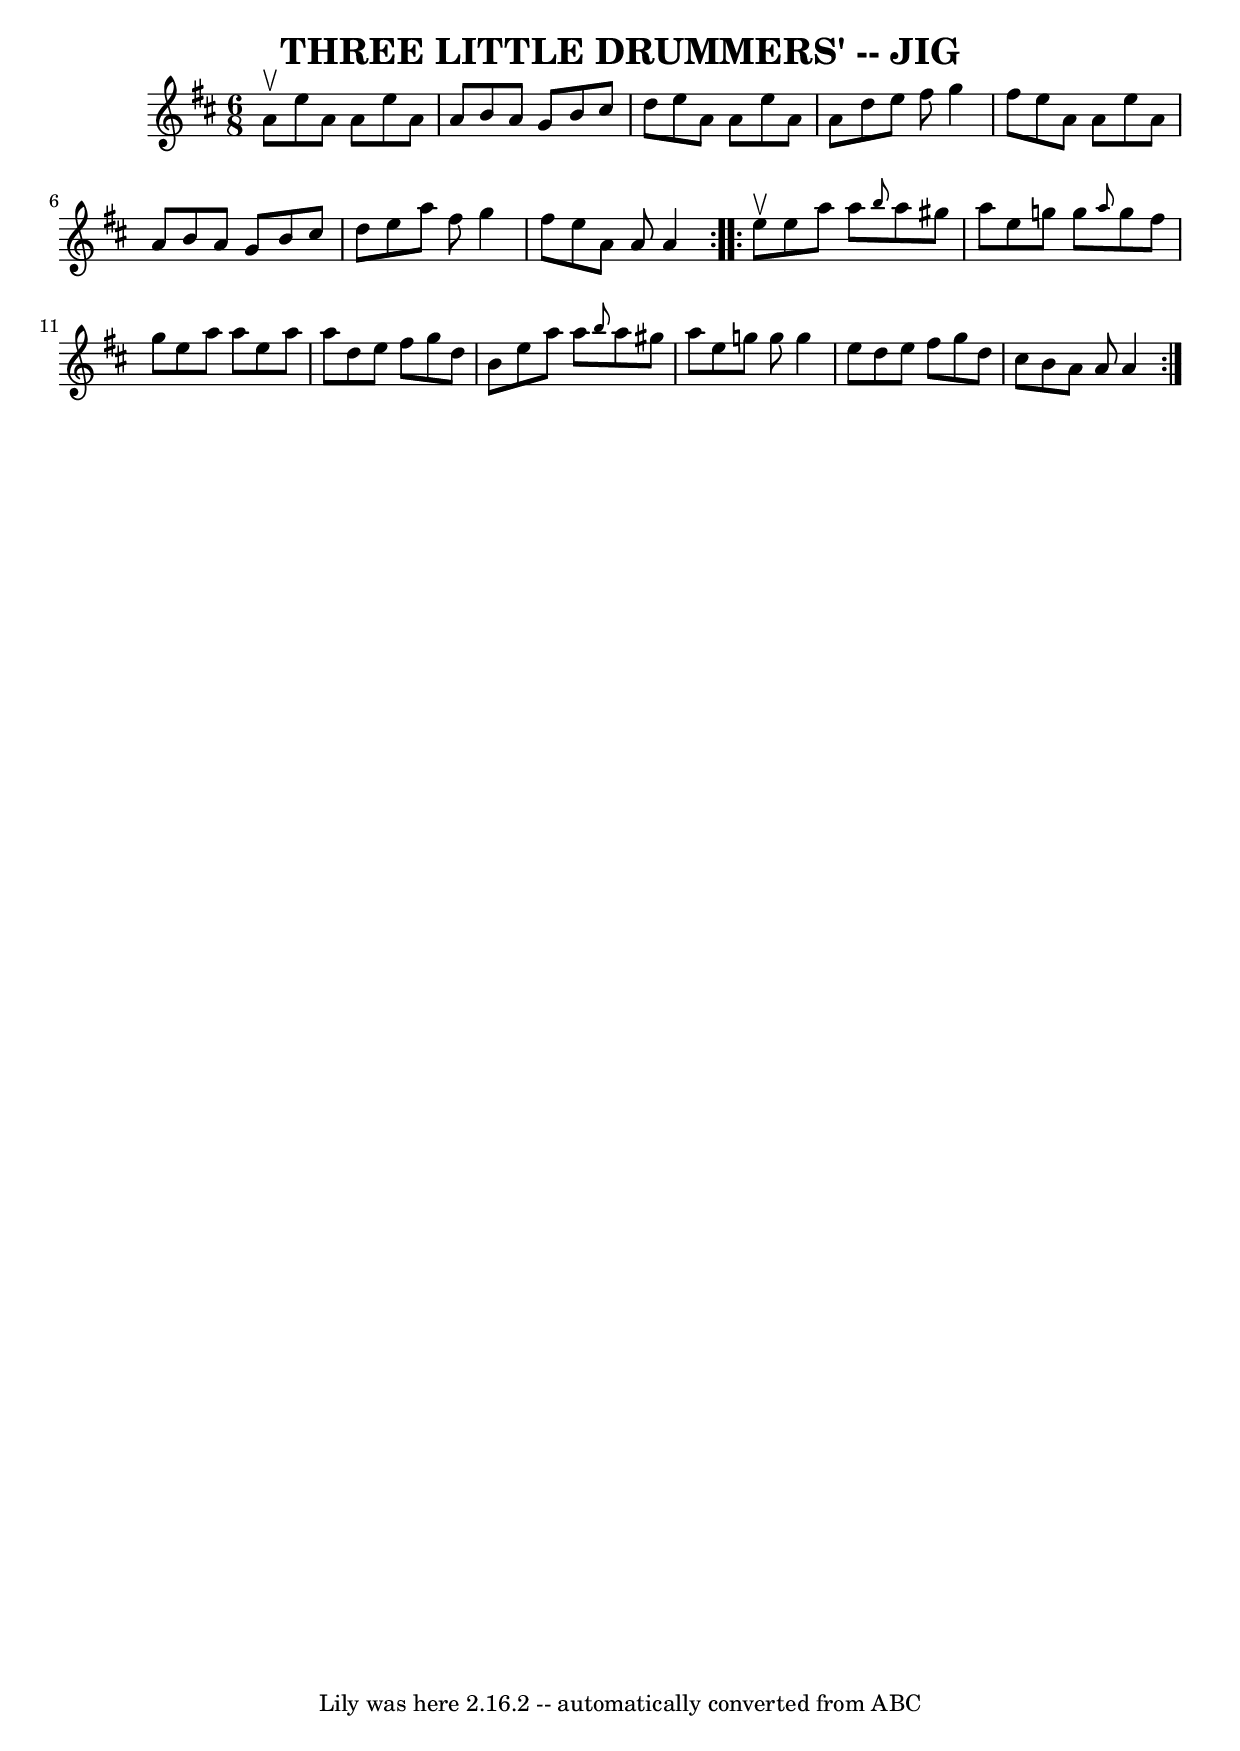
\version "2.16.2"
\include "Mammoth.ily"
\header {
  %% book = "Ryan's Mammoth Collection of Fiddle Tunes"
 crossRefNumber = "1"
 footnotes = ""
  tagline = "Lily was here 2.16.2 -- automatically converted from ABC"
  title = "THREE LITTLE DRUMMERS' -- JIG"

}
voicedefault =  {



  \repeat volta 2 {

    \time 6/8 
    \key a \mixolydian a'8^\upbow        |
 e''8 a'8 a'8 e''8 a'8 a'8     |
 b'8 a'8 g'8 b'8 cis''8 d''8    |
 e''8 a'8 a'8 e''8 a'8 a'8    |
 d''8 e''8 fis''8 g''4 fis''8         |
 e''8 a'8 a'8 e''8 a'8 a'8     |
 b'8 a'8 g'8 b'8 cis''8 d''8    |
 e''8 a''8 fis''8 g''4 fis''8     |
 e''8 a'8 a'8    
 a'4    
  }     
  \repeat volta 2 { e''8^\upbow        |
 e''8 a''8    
 a''8  \grace { b''8   		 } a''8 gis''8 a''8     |
 e''8 g''!8  
 g''8  \grace { a''8   		 } g''8 fis''8 g''8     |
 e''8 a''8 a''8 e''8 a''8 a''8     |
 d''8 e''8 fis''8 g''8 d''8 b'8         |
 e''8 a''8 a''8  \grace { b''8  
			   } a''8 gis''8 a''8     |
 e''8 g''!8 g''8 g''4 e''8     |
 d''8 e''8 fis''8 g''8 d''8 cis''8    |
 b'8   
 a'8 a'8 a'4    
  }   

}

\score{
  <<

    \context Staff="default"
    {
      \voicedefault 
      
    }

  >>
  \layout {
    
  }
  \midi {
  }

}
